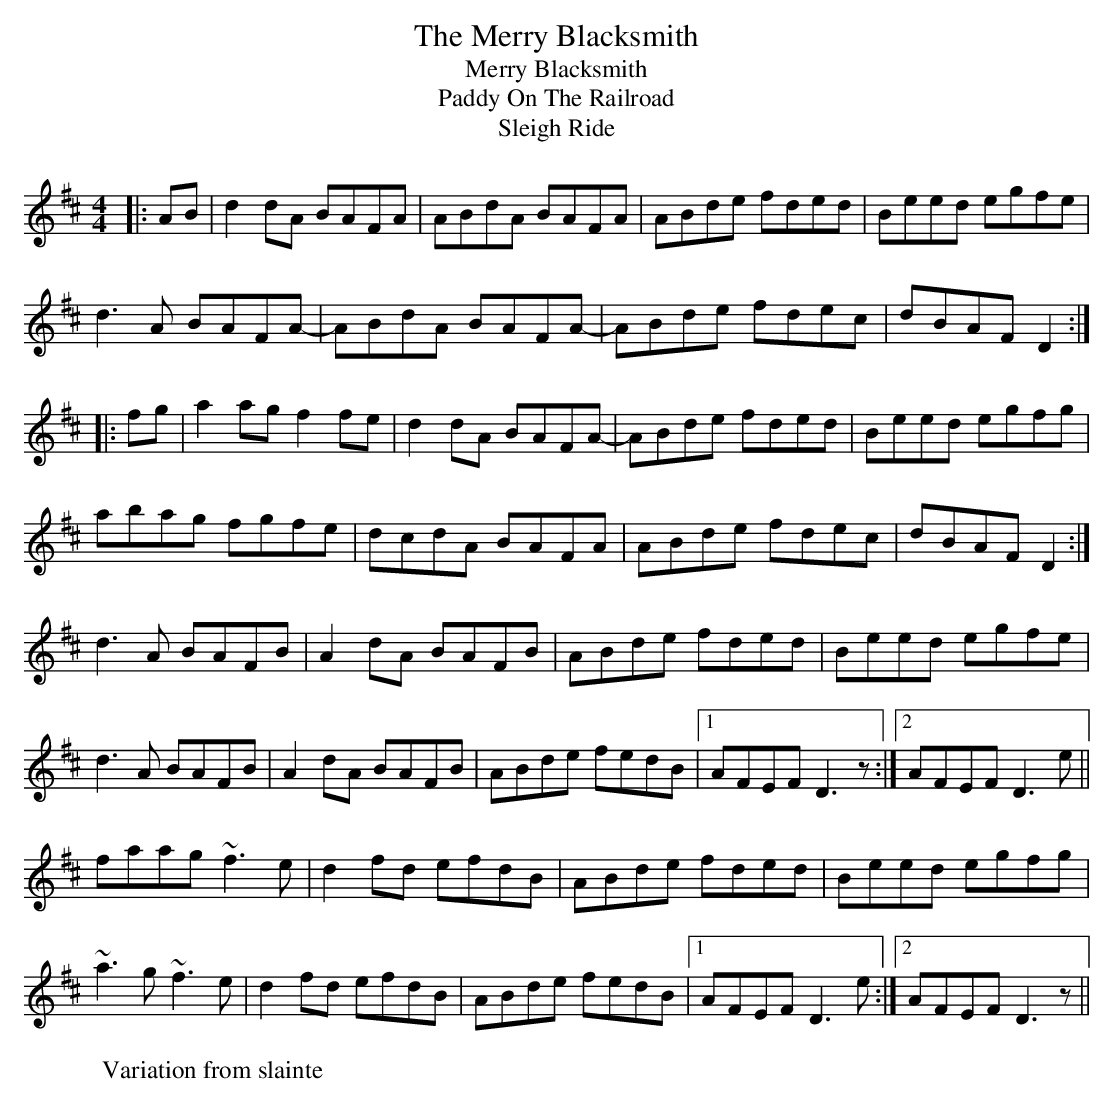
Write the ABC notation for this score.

X:1
T:Merry Blacksmith, The
T:Merry Blacksmith
T:Paddy On The Railroad
T:Sleigh Ride
M:4/4
L:1/8
K:Dmaj
|:AB|d2dA BAFA|ABdA BAFA|ABde fded|Beed egfe|
d3A BAFA-|ABdA BAFA-|ABde fdec|dBAF D2:|
|:fg|a2ag f2fe|d2dA BAFA-|ABde fded|Beed egfg|
abag fgfe|dcdA BAFA|ABde fdec|dBAF D2:|
W:Variation from slainte
K:D
d3 A BAFB|A2 dA BAFB|ABde fded|Beed egfe|
d3 A BAFB|A2 dA BAFB|ABde fedB|1 AFEF D3 z:|2 AFEF D3 e||
faag ~f3 e|d2 fd efdB|ABde fded|Beed egfg|
~a3 g ~f3 e|d2 fd efdB|ABde fedB|1 AFEF D3 e:|2 AFEF D3 z||
